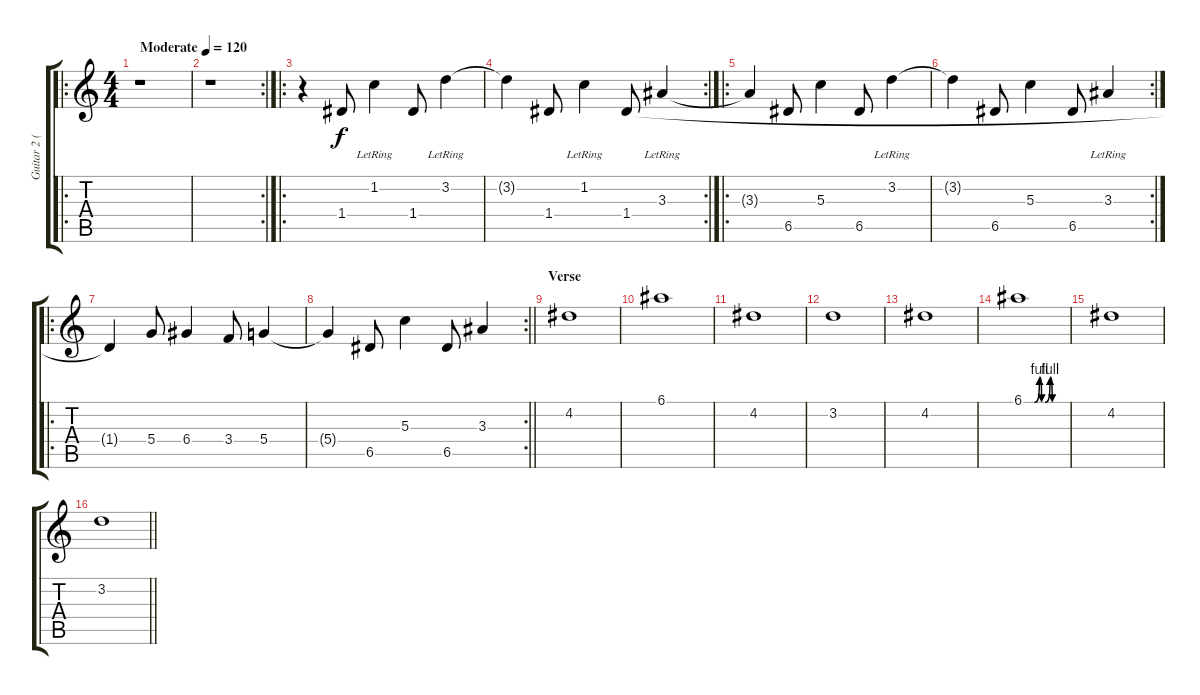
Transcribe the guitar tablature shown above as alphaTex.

\track ("Guitar 2 (L)" "Guitar 2 (") {instrument electricguitarjazz}
\staff {score tabs}
\tuning (E4 B3 G3 D3 A2 E2) {hide}
\ro
\ts (4 4)
\tempo (120 "Moderate")
\clef g2
\ks c
r.1{dy f instrument electricguitarjazz} |
\rc 2
r.1 |
\ro
r.4{volume 13 instrument electricguitarjazz} 1.4.8 1.2{lr}.4 1.4.8 3.2{lr}.4 |
\rc 2
3.2{t}.4 1.4.8 1.2{lr}.4 1.4.8 3.3{lr}.4 |
\ro
3.3{t}.4{volume 16} 6.5.8 5.3.4 6.5.8 3.2{lr}.4 |
\rc 2
3.2{t}.4 6.5.8 5.3.4 6.5.8 3.3{lr}.4 |
\ro
1.4{t}.4 5.4.8 6.4.4 3.4.8 5.4.4 |
\rc 2
\barLineRight lightlight
5.4{t}.4 6.5.8 5.3.4 6.5.8 3.3.4 |
\section ("" "Verse")
4.2.1{volume 8 instrument overdrivenguitar} |
6.1.1 |
4.2.1 |
3.2.1 |
4.2.1 |
6.1{be (custom 0 0 15 0 22 4 25 0 30 0 37 4 40 0 60 0)}.1 |
4.2.1 |
\barLineRight lightlight
3.2.1
